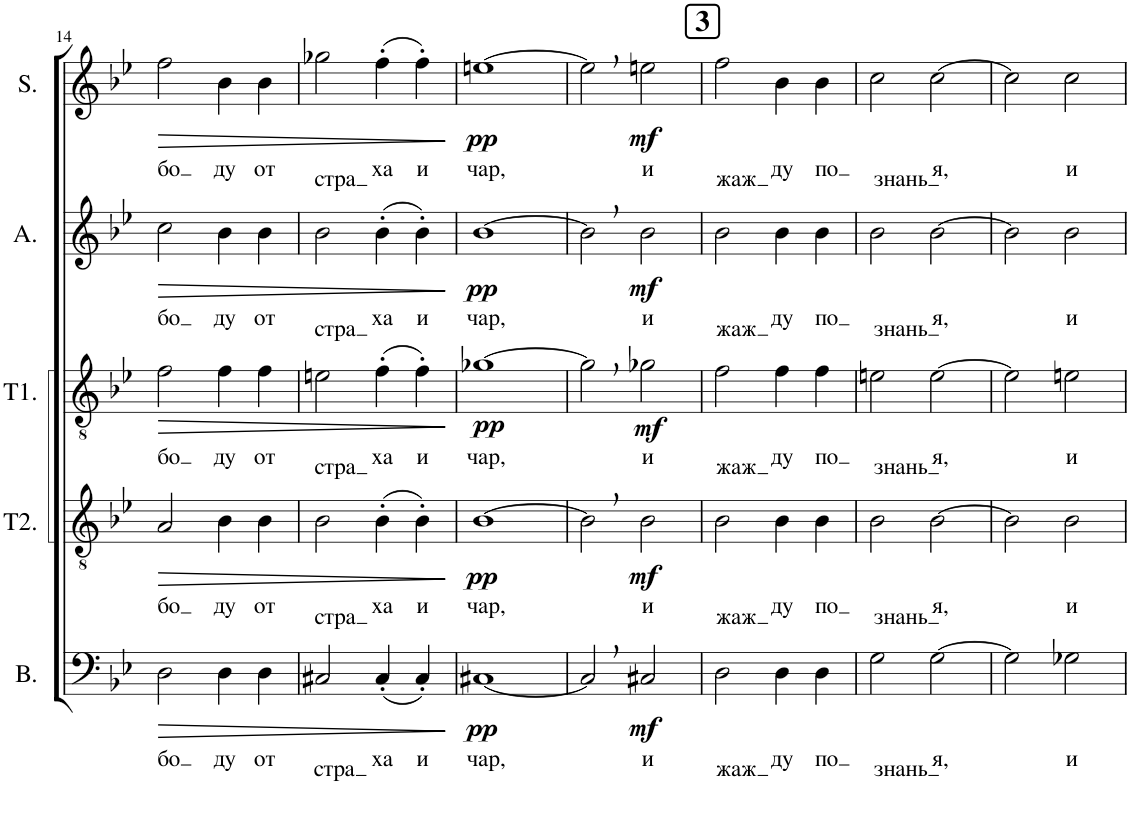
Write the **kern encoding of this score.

**kern	**text	**dynam	**kern	**text	**dynam	**kern	**text	**dynam	**kern	**text	**dynam	**kern	**text	**dynam
*part5	*part5	*part5	*part4	*part4	*part4	*part3	*part3	*part3	*part2	*part2	*part2	*part1	*part1	*part1
*staff5	*staff5	*staff5	*staff4	*staff4	*staff4	*staff3	*staff3	*staff3	*staff2	*staff2	*staff2	*staff1	*staff1	*staff1
*I"Bass	*	*	*I"Tenor 2	*	*	*I"Tenor 1	*	*	*I"Alto	*	*	*I"Soprano	*	*
*I'B.	*	*	*I'T2.	*	*	*I'T1.	*	*	*I'A.	*	*	*I'S.	*	*
!!LO:PB:g=z
*clefF4	*	*	*clefGv2	*	*	*clefGv2	*	*	*clefG2	*	*	*clefG2	*	*
*k[b-e-]	*	*	*k[b-e-]	*	*	*k[b-e-]	*	*	*k[b-e-]	*	*	*k[b-e-]	*	*
*M2/2	*	*	*M2/2	*	*	*M2/2	*	*	*M2/2	*	*	*M2/2	*	*
*met(c|)	*	*	*met(c|)	*	*	*met(c|)	*	*	*met(c|)	*	*	*met(c|)	*	*
=14	=14	=14	=14	=14	=14	=14	=14	=14	=14	=14	=14	=14	=14	=14
!	!LO:LY:b	!LO:HP:b	!	!LO:LY:b	!LO:HP:b	!	!LO:LY:b	!LO:HP:b	!	!LO:LY:b	!LO:HP:b	!	!LO:LY:b	!LO:HP:b
2D\	бо	>	2A/	бо	>	2f\	бо	>	2cc\	бо	>	2ff\	бо	>
!	!LO:LY:b	!	!	!LO:LY:b	!	!	!LO:LY:b	!	!	!LO:LY:b	!	!	!LO:LY:b	!
4D\	ду	.	4B-\	ду	.	4f\	ду	.	4b-\	ду	.	4b-\	ду	.
!	!LO:LY:b	!	!	!LO:LY:b	!	!	!LO:LY:b	!	!	!LO:LY:b	!	!	!LO:LY:b	!
4D\	от	.	4B-\	от	.	4f\	от	.	4b-\	от	.	4b-\	от	.
=15	=15	=15	=15	=15	=15	=15	=15	=15	=15	=15	=15	=15	=15	=15
!	!LO:LY:b	!	!	!LO:LY:b	!	!	!LO:LY:b	!	!	!LO:LY:b	!	!	!LO:LY:b	!
2C#X/	стра	.	2B-\	стра	.	2en\	стра	.	2b-\	стра	.	2gg-X\	стра	.
!	!LO:LY:b	!	!	!LO:LY:b	!	!	!LO:LY:b	!	!	!LO:LY:b	!	!	!LO:LY:b	!
(4C#'/	ха	.	(4B-'\	ха	.	(4f'\	ха	.	(4b-'\	ха	.	(4ff'\	ха	.
!	!LO:LY:b	!	!	!LO:LY:b	!	!	!LO:LY:b	!	!	!LO:LY:b	!	!	!LO:LY:b	!
4C#'/)	и	.	4B-'\)	и	.	4f'\)	и	.	4b-'\)	и	.	4ff'\)	и	.
.	.	]	.	.	]	.	.	]	.	.	]	.	.	]
=16	=16	=16	=16	=16	=16	=16	=16	=16	=16	=16	=16	=16	=16	=16
!	!LO:LY:b	!LO:DY:b	!	!LO:LY:b	!LO:DY:b	!	!LO:LY:b	!LO:DY:b	!	!LO:LY:b	!LO:DY:b	!	!LO:LY:b	!LO:DY:b
[1C#X	чар,	pp	[1B-	чар,	pp	[1g-X	чар,	pp	[1b-	чар,	pp	[1een	чар,	pp
=17	=17	=17	=17	=17	=17	=17	=17	=17	=17	=17	=17	=17	=17	=17
2C#,/]	.	.	2B-,\]	.	.	2g-,\]	.	.	2b-,\]	.	.	2ee,\]	.	.
!	!LO:LY:b	!LO:DY:b	!	!LO:LY:b	!LO:DY:b	!	!LO:LY:b	!LO:DY:b	!	!LO:LY:b	!LO:DY:b	!	!LO:LY:b	!LO:DY:b
2C#X/	и	mf	2B-\	и	mf	2g-X\	и	mf	2b-\	и	mf	2een\	и	mf
!!LO:REH:place=s1:a:B:cj:fs=14:t=3
=18	=18	=18	=18	=18	=18	=18	=18	=18	=18	=18	=18	=18	=18	=18
!	!LO:LY:b	!	!	!LO:LY:b	!	!	!LO:LY:b	!	!	!LO:LY:b	!	!	!LO:LY:b	!
2D\	жаж	.	2B-\	жаж	.	2f\	жаж	.	2b-\	жаж	.	2ff\	жаж	.
!	!LO:LY:b	!	!	!LO:LY:b	!	!	!LO:LY:b	!	!	!LO:LY:b	!	!	!LO:LY:b	!
4D\	ду	.	4B-\	ду	.	4f\	ду	.	4b-\	ду	.	4b-\	ду	.
!	!LO:LY:b	!	!	!LO:LY:b	!	!	!LO:LY:b	!	!	!LO:LY:b	!	!	!LO:LY:b	!
4D\	по	.	4B-\	по	.	4f\	по	.	4b-\	по	.	4b-\	по	.
=19	=19	=19	=19	=19	=19	=19	=19	=19	=19	=19	=19	=19	=19	=19
!	!LO:LY:b	!	!	!LO:LY:b	!	!	!LO:LY:b	!	!	!LO:LY:b	!	!	!LO:LY:b	!
2G\	знань	.	2B-\	знань	.	2en\	знань	.	2b-\	знань	.	2cc\	знань	.
!	!LO:LY:b	!	!	!LO:LY:b	!	!	!LO:LY:b	!	!	!LO:LY:b	!	!	!LO:LY:b	!
[2G\	я,	.	[2B-\	я,	.	[2e\	я,	.	[2b-\	я,	.	[2cc\	я,	.
=20	=20	=20	=20	=20	=20	=20	=20	=20	=20	=20	=20	=20	=20	=20
2G\]	.	.	2B-\]	.	.	2e\]	.	.	2b-\]	.	.	2cc\]	.	.
!	!LO:LY:b	!	!	!LO:LY:b	!	!	!LO:LY:b	!	!	!LO:LY:b	!	!	!LO:LY:b	!
2G-X\	и	.	2B-\	и	.	2en\	и	.	2b-\	и	.	2cc\	и	.
=	=	=	=	=	=	=	=	=	=	=	=	=	=	=
*-	*-	*-	*-	*-	*-	*-	*-	*-	*-	*-	*-	*-	*-	*-
